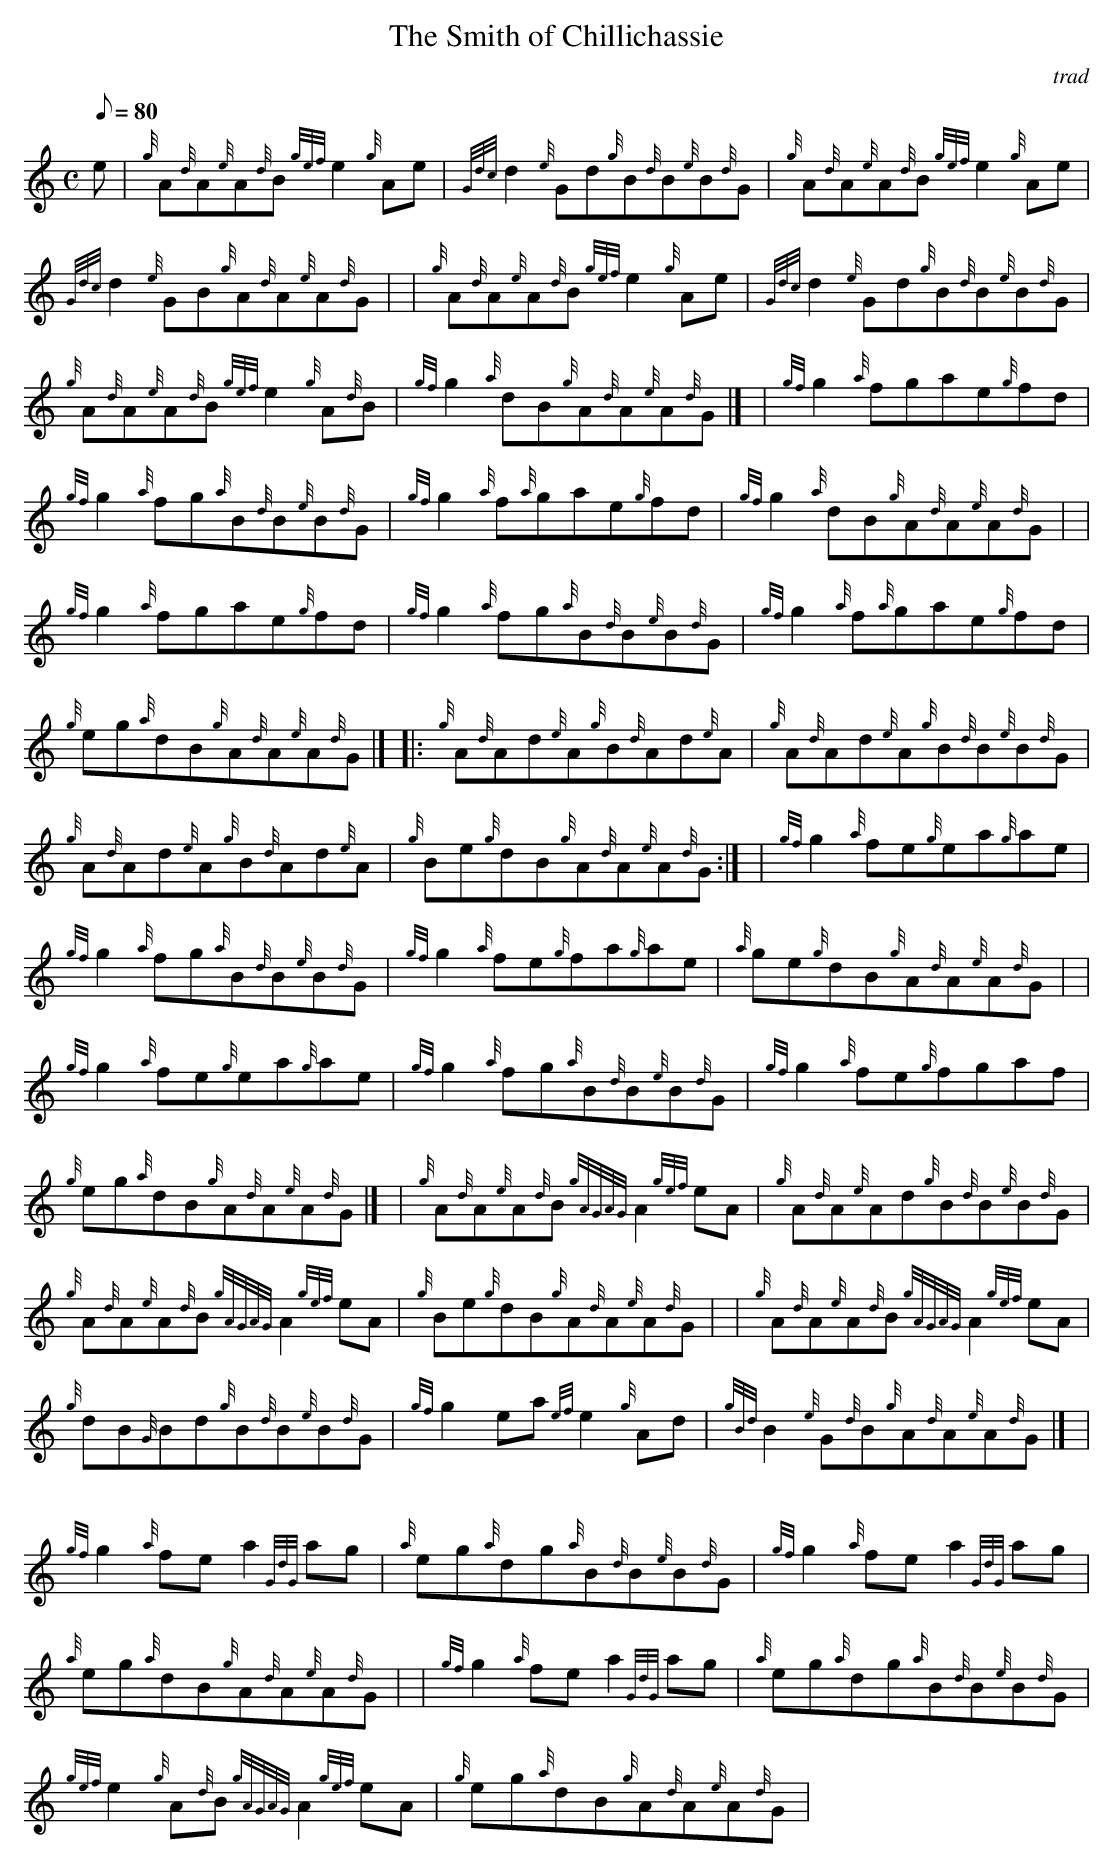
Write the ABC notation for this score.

X:1
T:The Smith of Chillichassie
M:C
L:1/8
Q:80
C:trad
K:HP
e | \
{g}A{d}A{e}A{d}B{gef}e2{g}Ae | \
{Gdc}d2{e}Gd{g}B{d}B{e}B{d}G | \
{g}A{d}A{e}A{d}B{gef}e2{g}Ae |
{Gdc}d2{e}GB{g}A{d}A{e}A{d}G | | \
{g}A{d}A{e}A{d}B{gef}e2{g}Ae | \
{Gdc}d2{e}Gd{g}B{d}B{e}B{d}G |
{g}A{d}A{e}A{d}B{gef}e2{g}A{d}B | \
{gf}g2{a}dB{g}A{d}A{e}A{d}G|]  | \
{gf}g2{a}fgae{g}fd |
{gf}g2{a}fg{a}B{d}B{e}B{d}G | \
{gf}g2{a}f{a}gae{g}fd | \
{gf}g2{a}dB{g}A{d}A{e}A{d}G| |
{gf}g2{a}fgae{g}fd | \
{gf}g2{a}fg{a}B{d}B{e}B{d}G | \
{gf}g2{a}f{a}gae{g}fd |
{g}eg{a}dB{g}A{d}A{e}A{d}G|]  |: \
{g}A{d}Ad{e}A{g}B{d}Ad{e}A | \
{g}A{d}Ad{e}A{g}B{d}B{e}B{d}G |
{g}A{d}Ad{e}A{g}B{d}Ad{e}A | \
{g}Be{g}dB{g}A{d}A{e}A{d}G :| | \
{gf}g2{a}fe{g}ea{g}ae |
{gf}g2{a}fg{a}B{d}B{e}B{d}G | \
{gf}g2{a}fe{g}fa{g}ae | \
{a}ge{g}dB{g}A{d}A{e}A{d}G| |
{gf}g2{a}fe{g}ea{g}ae | \
{gf}g2{a}fg{a}B{d}B{e}B{d}G | \
{gf}g2{a}fe{g}fgaf |
{g}eg{a}dB{g}A{d}A{e}A{d}G|]  | \
{g}A{d}A{e}A{d}B{gAGAG}A2{gef}eA | \
{g}A{d}A{e}Ad{g}B{d}B{e}B{d}G |
{g}A{d}A{e}A{d}B{gAGAG}A2{gef}eA | \
{g}Be{g}dB{g}A{d}A{e}A{d}G | | \
{g}A{d}A{e}A{d}B{gAGAG}A2{gef}eA |
{g}dB{G}Bd{g}B{d}B{e}B{d}G | \
{gf}g2ea{ef}e2{g}Ad | \
{gBd}B2{e}G{d}B{g}A{d}A{e}A{d}G|] |
{gf}g2{a}fea2{GdG}ag | \
{a}eg{a}dg{a}B{d}B{e}B{d}G | \
{gf}g2{a}fea2{GdG}ag |
{a}eg{a}dB{g}A{d}A{e}A{d}G | | \
{gf}g2{a}fea2{GdG}ag | \
{a}eg{a}dg{a}B{d}B{e}B{d}G |
{gef}e2{g}A{d}B{gAGAG}A2{gef}eA | \
{g}eg{a}dB{g}A{d}A{e}A{d}G |
